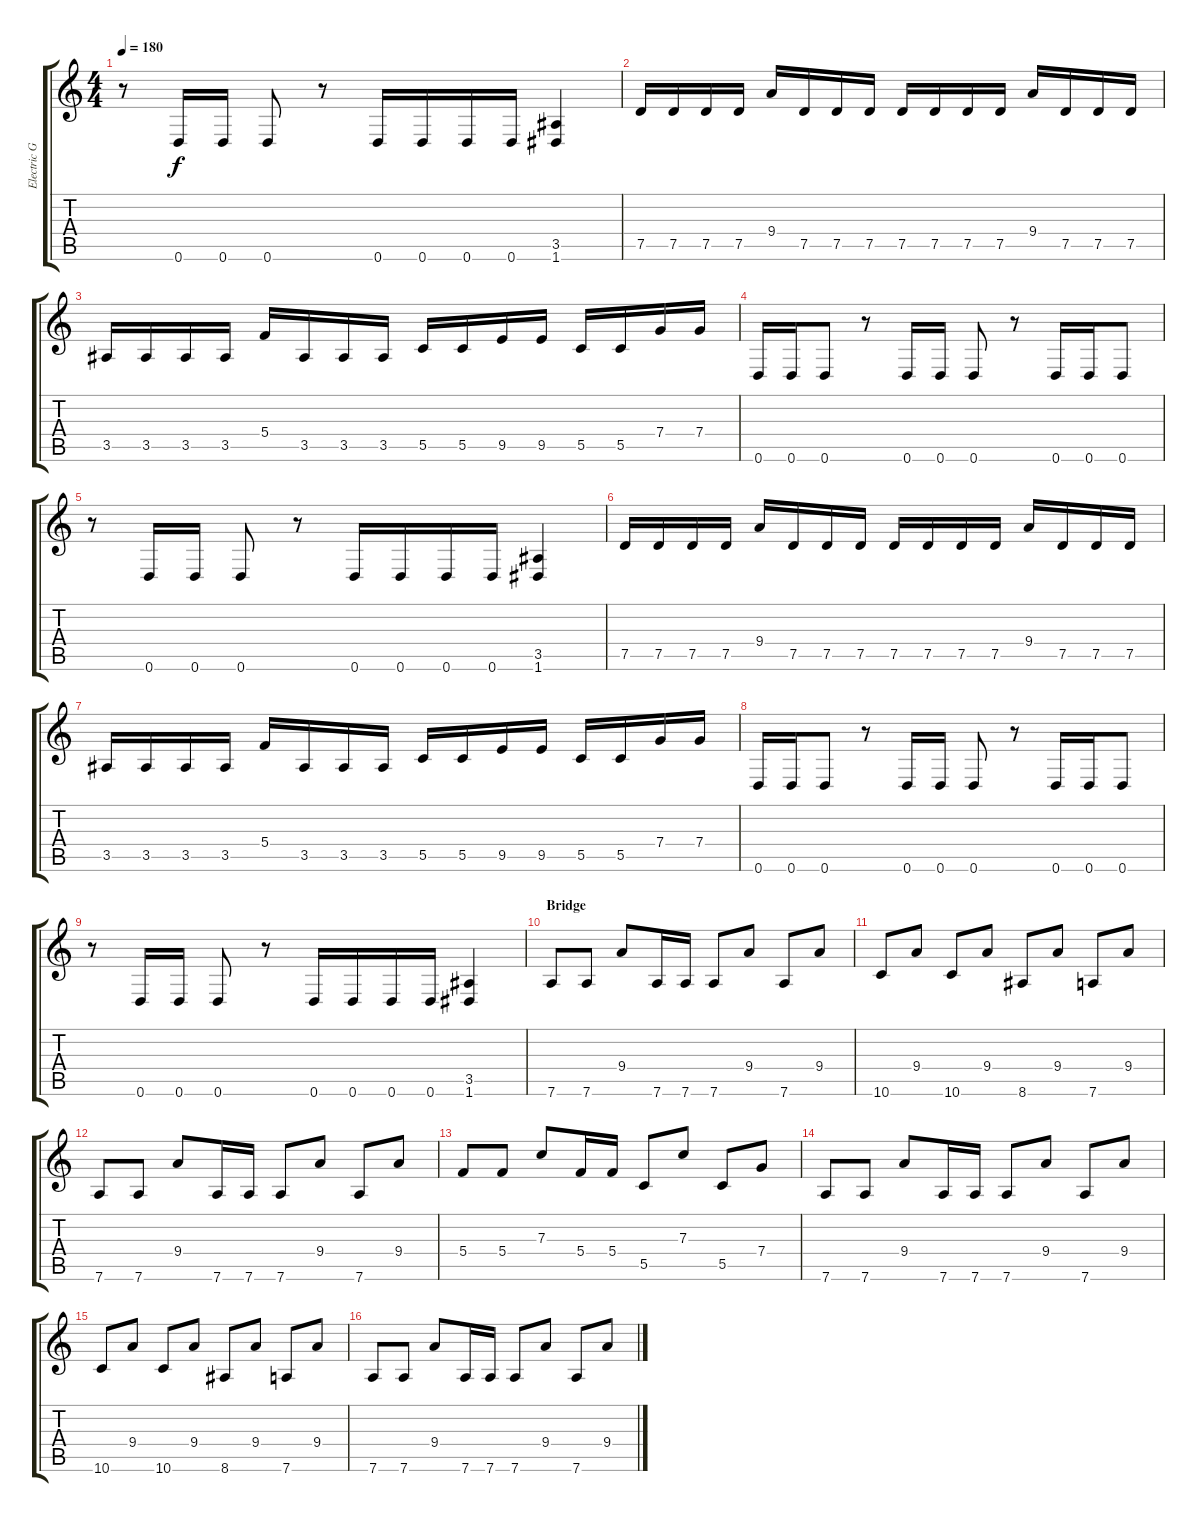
\track ("Electric Guitar 1" "Electric G") {instrument distortionguitar}
\staff {score tabs}
\tuning (D4 A3 F3 C3 G2 D2) {hide}
\ts (4 4)
\tempo 180
\clef g2
\ks c
r.8{dy f} 0.6.16 0.6.16 0.6.8 r.8 0.6.16 0.6.16 0.6.16 0.6.16 (3.5 1.6).4 |
7.5.16 7.5.16 7.5.16 7.5.16 9.4.16 7.5.16 7.5.16 7.5.16 7.5.16 7.5.16 7.5.16 7.5.16 9.4.16 7.5.16 7.5.16 7.5.16 |
3.5.16 3.5.16 3.5.16 3.5.16 5.4.16 3.5.16 3.5.16 3.5.16 5.5.16 5.5.16 9.5.16 9.5.16 5.5.16 5.5.16 7.4.16 7.4.16 |
0.6.16 0.6.16 0.6.8 r.8 0.6.16 0.6.16 0.6.8 r.8 0.6.16 0.6.16 0.6.8 |
r.8 0.6.16 0.6.16 0.6.8 r.8 0.6.16 0.6.16 0.6.16 0.6.16 (3.5 1.6).4 |
7.5.16 7.5.16 7.5.16 7.5.16 9.4.16 7.5.16 7.5.16 7.5.16 7.5.16 7.5.16 7.5.16 7.5.16 9.4.16 7.5.16 7.5.16 7.5.16 |
3.5.16 3.5.16 3.5.16 3.5.16 5.4.16 3.5.16 3.5.16 3.5.16 5.5.16 5.5.16 9.5.16 9.5.16 5.5.16 5.5.16 7.4.16 7.4.16 |
0.6.16 0.6.16 0.6.8 r.8 0.6.16 0.6.16 0.6.8 r.8 0.6.16 0.6.16 0.6.8 |
r.8 0.6.16 0.6.16 0.6.8 r.8 0.6.16 0.6.16 0.6.16 0.6.16 (3.5 1.6).4 |
\section ("" "Bridge")
7.6.8 7.6.8 9.4.8 7.6.16 7.6.16 7.6.8 9.4.8 7.6.8 9.4.8 |
10.6.8 9.4.8 10.6.8 9.4.8 8.6.8 9.4.8 7.6.8 9.4.8 |
7.6.8 7.6.8 9.4.8 7.6.16 7.6.16 7.6.8 9.4.8 7.6.8 9.4.8 |
5.4.8 5.4.8 7.3.8 5.4.16 5.4.16 5.5.8 7.3.8 5.5.8 7.4.8 |
7.6.8 7.6.8 9.4.8 7.6.16 7.6.16 7.6.8 9.4.8 7.6.8 9.4.8 |
10.6.8 9.4.8 10.6.8 9.4.8 8.6.8 9.4.8 7.6.8 9.4.8 |
7.6.8 7.6.8 9.4.8 7.6.16 7.6.16 7.6.8 9.4.8 7.6.8 9.4.8
